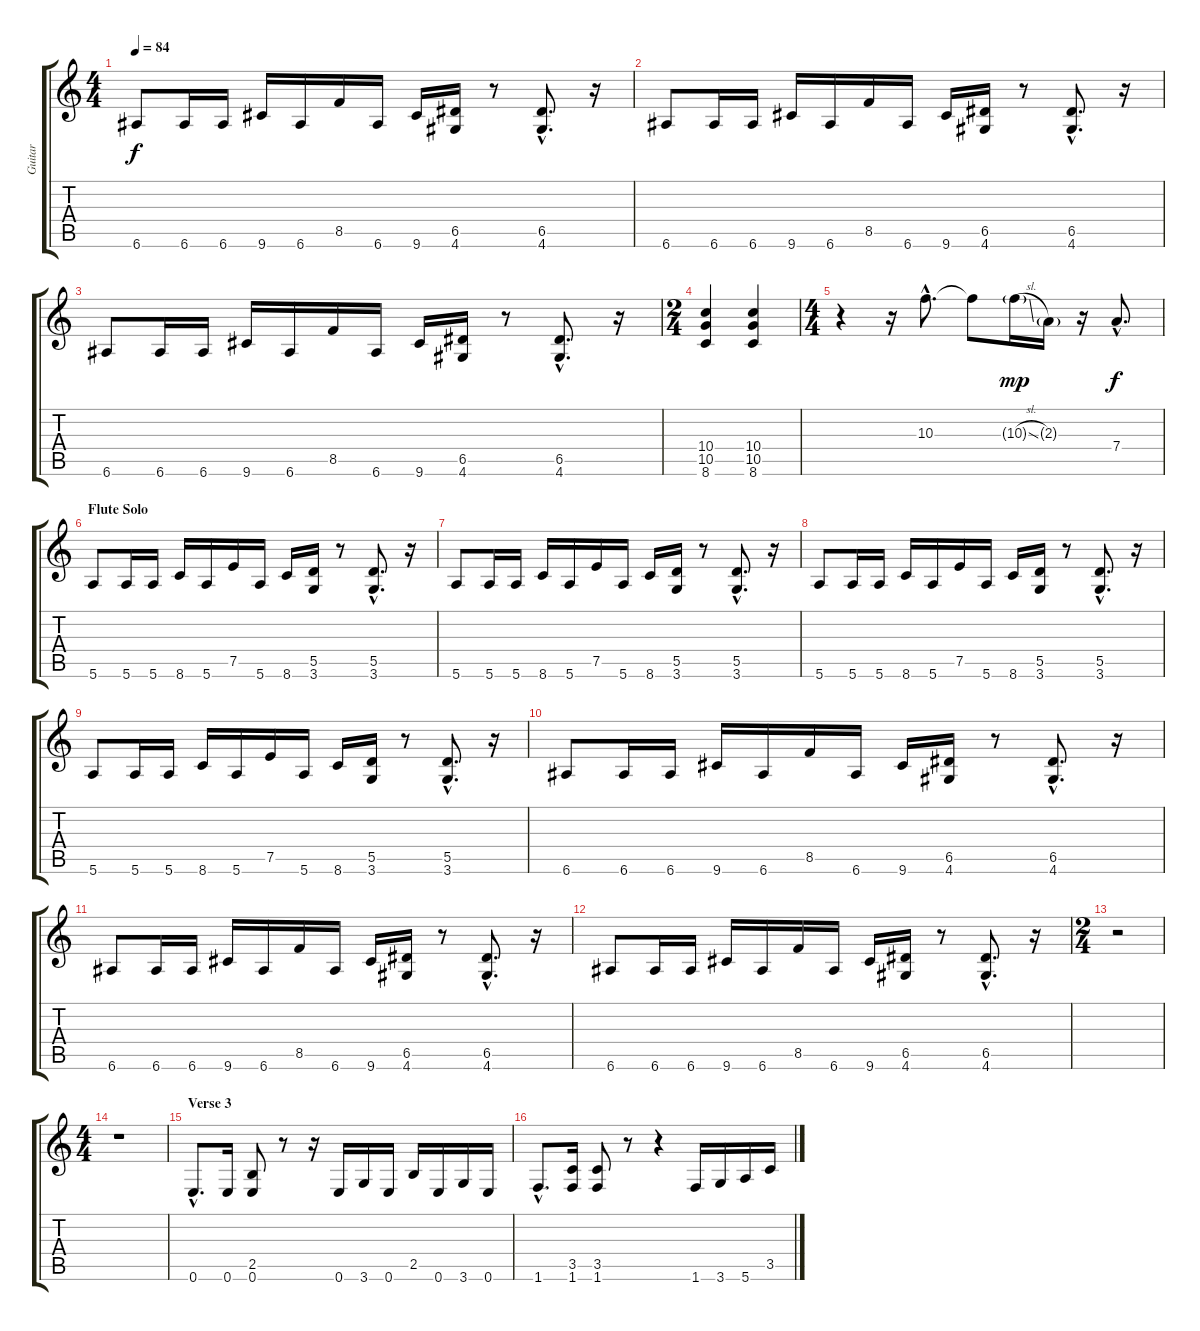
\track ("Guitar" "Guitar") {instrument overdrivenguitar}
\staff {score tabs}
\tuning (E4 B3 G3 D3 A2 E2) {hide}
\ts (4 4)
\tempo 84
\clef g2
\ks aminor
6.6.8{dy f} 6.6.16 6.6.16 9.6.16 6.6.16 8.5.16 6.6.16 9.6.16 (6.5 4.6).16 r.8 (6.5{hac} 4.6{hac}).8{d} r.16 |
6.6.8 6.6.16 6.6.16 9.6.16 6.6.16 8.5.16 6.6.16 9.6.16 (6.5 4.6).16 r.8 (6.5{hac} 4.6{hac}).8{d} r.16 |
6.6.8 6.6.16 6.6.16 9.6.16 6.6.16 8.5.16 6.6.16 9.6.16 (6.5 4.6).16 r.8 (6.5{hac} 4.6{hac}).8{d} r.16 |
\ts (2 4)
(10.4 10.5 8.6).4 (10.4 10.5 8.6).4 |
\ts (4 4)
r.4 r.16 10.3{hac}.8{d} 10.3{t}.8 10.3{sl g}.16{dy mp} 2.3{g}.16 r.16 7.4{hac}.8{d dy f} |
\section ("" "Flute Solo")
5.6.8 5.6.16 5.6.16 8.6.16 5.6.16 7.5.16 5.6.16 8.6.16 (5.5 3.6).16 r.8 (5.5{hac} 3.6{hac}).8{d} r.16 |
5.6.8 5.6.16 5.6.16 8.6.16 5.6.16 7.5.16 5.6.16 8.6.16 (5.5 3.6).16 r.8 (5.5{hac} 3.6{hac}).8{d} r.16 |
5.6.8 5.6.16 5.6.16 8.6.16 5.6.16 7.5.16 5.6.16 8.6.16 (5.5 3.6).16 r.8 (5.5{hac} 3.6{hac}).8{d} r.16 |
5.6.8 5.6.16 5.6.16 8.6.16 5.6.16 7.5.16 5.6.16 8.6.16 (5.5 3.6).16 r.8 (5.5{hac} 3.6{hac}).8{d} r.16 |
6.6.8 6.6.16 6.6.16 9.6.16 6.6.16 8.5.16 6.6.16 9.6.16 (6.5 4.6).16 r.8 (6.5{hac} 4.6{hac}).8{d} r.16 |
6.6.8 6.6.16 6.6.16 9.6.16 6.6.16 8.5.16 6.6.16 9.6.16 (6.5 4.6).16 r.8 (6.5{hac} 4.6{hac}).8{d} r.16 |
6.6.8 6.6.16 6.6.16 9.6.16 6.6.16 8.5.16 6.6.16 9.6.16 (6.5 4.6).16 r.8 (6.5{hac} 4.6{hac}).8{d} r.16 |
\ts (2 4)
r.2 |
\ts (4 4)
r.1 |
\section ("" "Verse 3")
0.6{hac}.8{d} 0.6.16 (2.5 0.6).8 r.8 r.16 0.6.16 3.6.16 0.6.16 2.5.16 0.6.16 3.6.16 0.6.16 |
1.6{hac}.8{d} (3.5 1.6).16 (3.5 1.6).8 r.8 r.4 1.6.16 3.6.16 5.6.16 3.5.16
